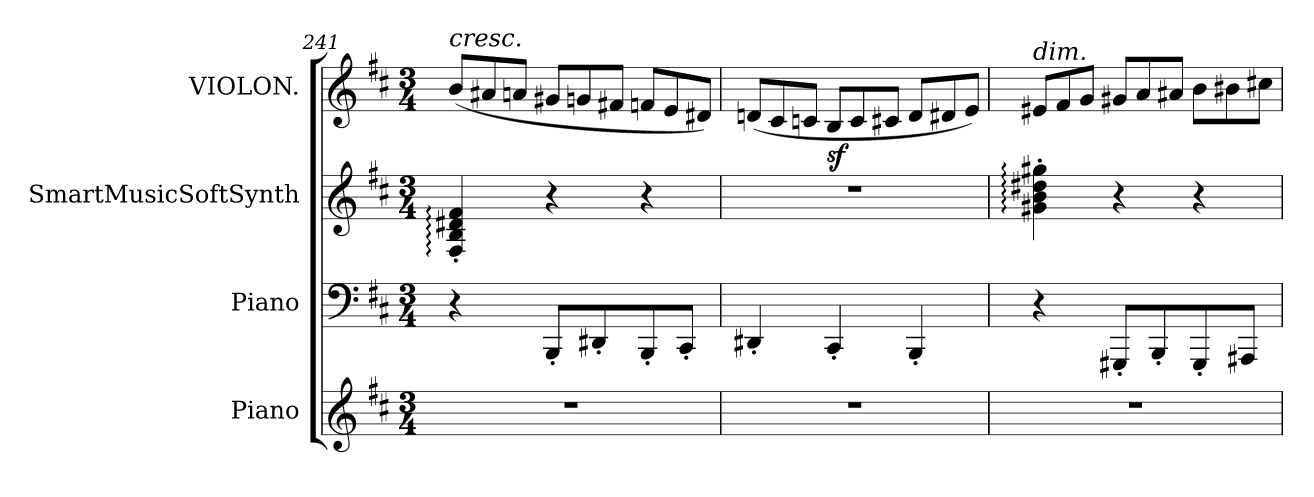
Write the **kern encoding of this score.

**kern	**kern	**kern	**kern	**dynam
*part4	*part3	*part2	*part1	*part1
*staff4	*staff3	*staff2	*staff1	*staff1
*I"Piano	*I"Piano	*I"SmartMusicSoftSynth	*I"VIOLON.	*
*I'P.	*	*	*	*
*clefG2	*clefF4	*clefG2	*clefG2	*
*k[f#c#]	*k[f#c#]	*k[f#c#]	*k[f#c#]	*
*M3/4	*M3/4	*M3/4	*M3/4	*
*	*	*	*Xtuplet	*
=241	=241	=241	=241	=241
!	!	!	!LO:TX:i:t=cresc.	!
2.r	4r	4F#:'/ 4B:'/ 4d#X:'/ 4f#:'/	(12b/L	.
.	.	.	12a#X/	.
.	.	.	12an/J	.
.	8BBB'/L	4r	12g#X/L	.
.	.	.	12gn/	.
.	8DD#X'/	.	.	.
.	.	.	12f#X/J	.
.	8BBB'/	4r	12fn/L	.
.	.	.	12e/	.
.	8CC#'/J	.	.	.
.	.	.	12d#X/J)	.
!!LO:PB:g=z
=242	=242	=242	=242	=242
2.r	4DD#X'/	2.r	(12dn/L	.
.	.	.	12c#/	.
.	.	.	12cn/J	.
.	4CC#'/	.	12B/L	sf
.	.	.	12c/	.
.	.	.	12c#X/J	.
.	4BBB'/	.	12d/L	.
.	.	.	12d#X/	.
.	.	.	12e/J)	.
=243	=243	=243	=243	=243
!	!	!	!LO:TX:i:t=dim.	!
2.r	4r	4g#X:'\ 4b:'\ 4dd#X:'\ 4gg#X:'\	12e#X/L	.
.	.	.	12f#/	.
.	.	.	12g/J	.
.	8GGG#X'/L	4r	12g#X/L	.
.	.	.	12a/	.
.	8BBB'/	.	.	.
.	.	.	12a#X/J	.
.	8GGG#'/	4r	12b\L	.
.	.	.	12b#X\	.
.	8AAA#X/J	.	.	.
.	.	.	12cc#X\J	.
=	=	=	=	=
*-	*-	*-	*-	*-
